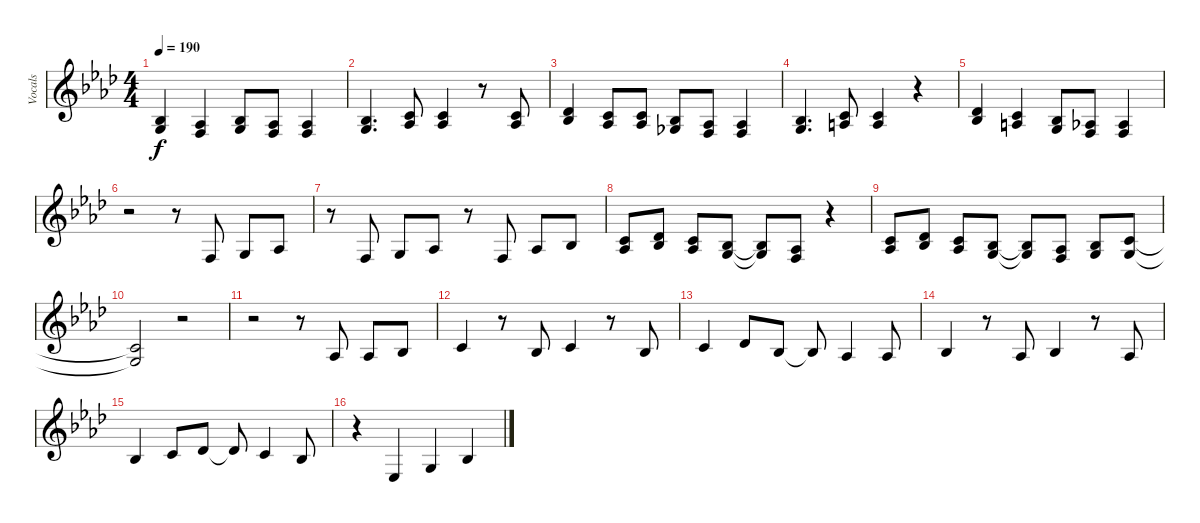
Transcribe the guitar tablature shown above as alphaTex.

\track ("Vocals" "Vocals") {instrument flute}
\staff {score}
\tuning (E4 B3 G3 D3 A2 D2) {hide}
\ts (4 4)
\tempo 190
\clef g2
\ks ab
(0.3 8.4).4{dy f} (1.3 3.4).4 (0.3 8.4).8 (1.3 3.4).8 (1.3 3.4).4 |
(0.3 8.4).4{d} (1.2 1.3).8 (1.2 1.3).4 r.8 (1.2 1.3).8 |
(2.2 3.3).4 (1.2 1.3).8 (1.2 1.3).8 (3.3 4.4).8 (1.3 3.4).8 (1.3 3.4).4 |
(0.3 8.4).4{d} (1.2 2.3).8 (1.2 2.3).4 r.4 |
(2.2 3.3).4 (1.2 2.3).4 (0.3 8.4).8 (1.3 3.4).8 (1.3 3.4).4 |
r.2 r.8 3.4.8 0.3.8 1.3.8 |
r.8 3.4.8 0.3.8 1.3.8 r.8 3.4.8 1.3.8 3.3.8 |
(1.2 1.3).8 (2.2 3.3).8 (1.2 1.3).8 (0.3 8.4).8 (0.3{t} 8.4{t}).8 (1.3 3.4).8 r.4 |
(1.2 1.3).8 (2.2 3.3).8 (1.2 1.3).8 (0.3 8.4).8 (0.3{t} 8.4{t}).8 (1.3 3.4).8 (0.3 8.4).8 (1.2 0.3).8 |
(1.2{t} 0.3{t}).2 r.2 |
r.2 r.8 1.3.8 1.3.8 3.3.8 |
1.2.4 r.8 3.3.8 1.2.4 r.8 3.3.8 |
1.2.4 2.2.8 3.3.8 3.3{t}.8 1.3.4 1.3.8 |
3.3.4 r.8 1.3.8 3.3.4 r.8 1.3.8 |
3.3.4 1.2.8 2.2.8 2.2{t}.8 1.2.4 3.3.8 |
r.4 1.4.4 0.3.4 3.3.4
